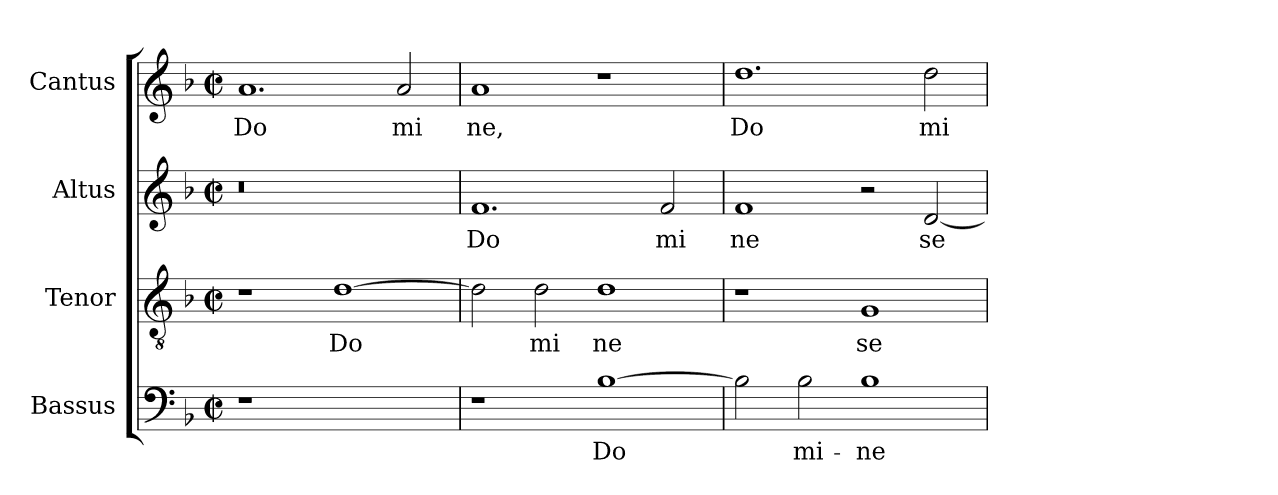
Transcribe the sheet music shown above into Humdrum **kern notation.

**kern	**text	**kern	**text	**kern	**text	**kern	**text
*part4	*part4	*part3	*part3	*part2	*part2	*part1	*part1
*staff4	*staff4	*staff3	*staff3	*staff2	*staff2	*staff1	*staff1
*I"Bassus	*	*I"Tenor	*	*I"Altus	*	*I"Cantus	*
!!LO:PB:g=z
*stria5	*	*stria5	*	*stria5	*	*stria5	*
*clefF4	*	*clefGv2	*	*clefG2	*	*clefG2	*
*k[b-]	*	*k[b-]	*	*k[b-]	*	*k[b-]	*
*F:	*	*F:	*	*F:	*	*F:	*
*M2/2	*	*M2/2	*	*M2/2	*	*M2/2	*
*met(c|)	*	*met(c|)	*	*met(c|)	*	*met(c|)	*
=1	=1	=1	=1	=1	=1	=1	=1
!	!	!	!	!	!	!	!LO:LY:b:cj
1r	.	1r	.	0r	.	1.a	Do
!	!	!	!LO:LY:b:cj	!	!	!	!
1ryy	.	[>1d	Do	.	.	.	.
!	!	!	!	!	!	!	!LO:LY:b:cj
.	.	.	.	.	.	2a/	mi
=2	=2	=2	=2	=2	=2	=2	=2
!	!	!	!LO:LY:b:cj	!	!LO:LY:b:cj	!	!LO:LY:b:cj
1r	.	2d\]	.	1.f	Do	1a	ne,
!	!	!	!LO:LY:b:cj	!	!	!	!
.	.	2d\	mi	.	.	.	.
!	!LO:LY:b:cj	!	!LO:LY:b:cj	!	!	!	!
[>1B-	Do-	1d	ne	.	.	1r	.
!	!	!	!	!	!LO:LY:b:cj	!	!
.	.	.	.	2f/	mi	.	.
=3	=3	=3	=3	=3	=3	=3	=3
!	!LO:LY:b:cj	!	!	!	!LO:LY:b:cj	!	!LO:LY:b:cj
2B-\]	--	1r	.	1f	ne	1.dd	Do
!	!LO:LY:b:cj	!	!	!	!	!	!
2B-\	-mi-	.	.	.	.	.	.
!	!LO:LY:b:cj	!	!LO:LY:b:cj	!	!	!	!
1B-	-ne	1G	se	2r	.	.	.
!	!	!	!	!	!LO:LY:b:cj	!	!LO:LY:b:cj
.	.	.	.	[<2d/	se	2dd\	mi
=	=	=	=	=	=	=	=
*-	*-	*-	*-	*-	*-	*-	*-
